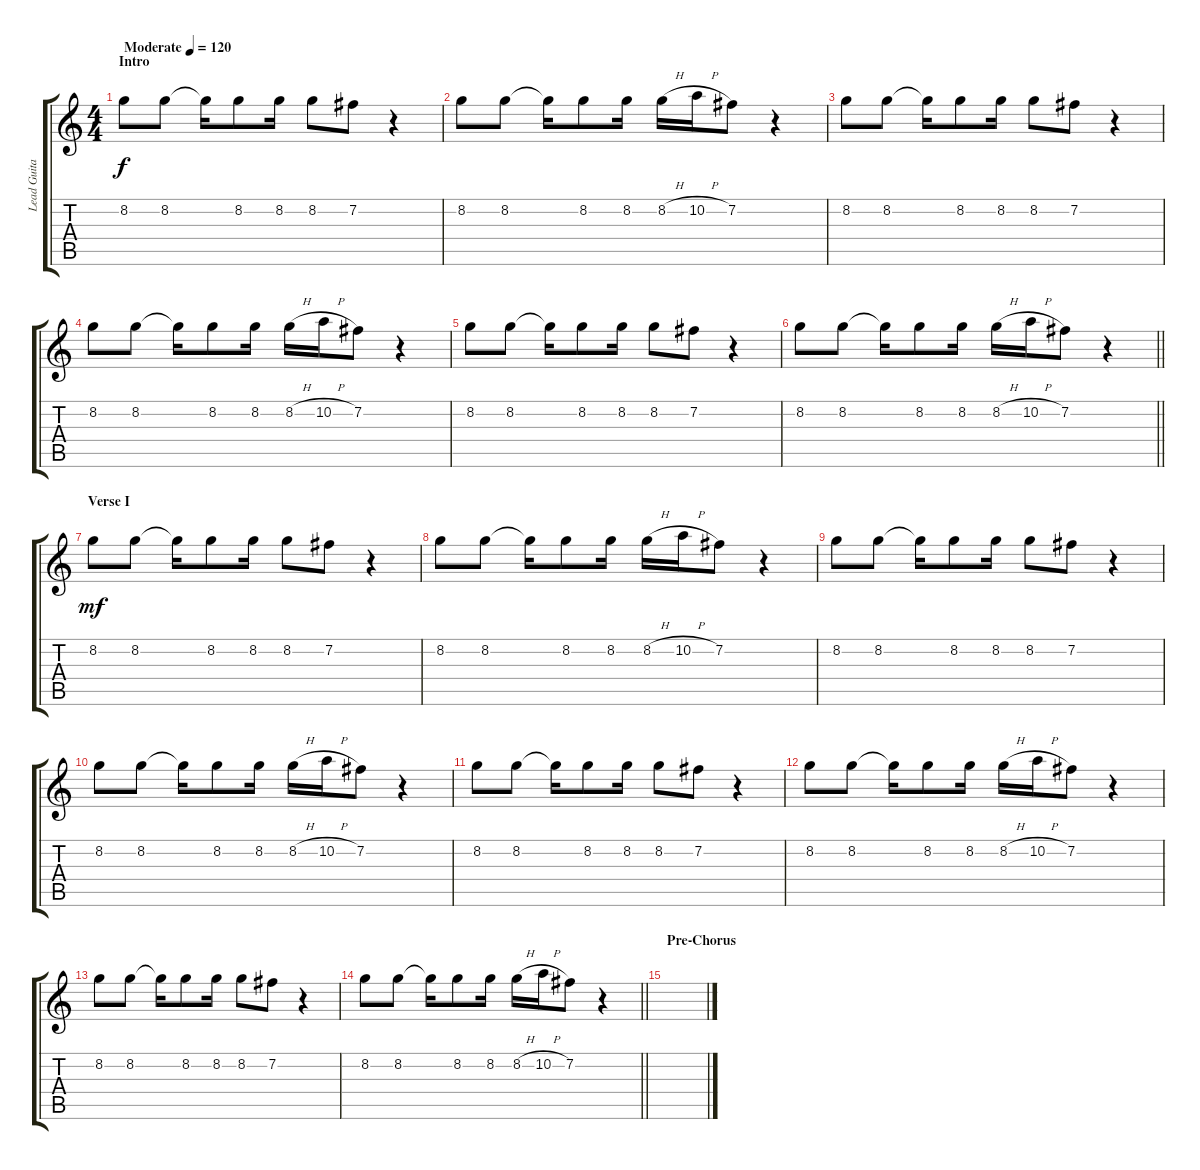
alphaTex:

\track ("Lead Guitar II" "Lead Guita") {instrument distortionguitar}
\staff {score tabs}
\tuning (E4 B3 G3 D3 A2 D2) {hide}
\ts (4 4)
\section ("" "Intro")
\tempo (120 "Moderate")
\clef g2
\ks c
8.2.8{dy f instrument distortionguitar} 8.2.8 8.2{t}.16 8.2.8 8.2.16 8.2.8 7.2.8 r.4 |
8.2.8 8.2.8 8.2{t}.16 8.2.8 8.2.16 8.2{h}.16 10.2{h}.16 7.2.8 r.4 |
8.2.8 8.2.8 8.2{t}.16 8.2.8 8.2.16 8.2.8 7.2.8 r.4 |
8.2.8 8.2.8 8.2{t}.16 8.2.8 8.2.16 8.2{h}.16 10.2{h}.16 7.2.8 r.4 |
8.2.8 8.2.8 8.2{t}.16 8.2.8 8.2.16 8.2.8 7.2.8 r.4 |
\barLineRight lightlight
8.2.8 8.2.8 8.2{t}.16 8.2.8 8.2.16 8.2{h}.16 10.2{h}.16 7.2.8 r.4 |
\section ("" "Verse I")
8.2.8{dy mf} 8.2.8 8.2{t}.16 8.2.8 8.2.16 8.2.8 7.2.8 r.4 |
8.2.8 8.2.8 8.2{t}.16 8.2.8 8.2.16 8.2{h}.16 10.2{h}.16 7.2.8 r.4 |
8.2.8 8.2.8 8.2{t}.16 8.2.8 8.2.16 8.2.8 7.2.8 r.4 |
8.2.8 8.2.8 8.2{t}.16 8.2.8 8.2.16 8.2{h}.16 10.2{h}.16 7.2.8 r.4 |
8.2.8 8.2.8 8.2{t}.16 8.2.8 8.2.16 8.2.8 7.2.8 r.4 |
8.2.8 8.2.8 8.2{t}.16 8.2.8 8.2.16 8.2{h}.16 10.2{h}.16 7.2.8 r.4 |
8.2.8 8.2.8 8.2{t}.16 8.2.8 8.2.16 8.2.8 7.2.8 r.4 |
\barLineRight lightlight
8.2.8 8.2.8 8.2{t}.16 8.2.8 8.2.16 8.2{h}.16 10.2{h}.16 7.2.8 r.4 |
\section ("" "Pre-Chorus")
